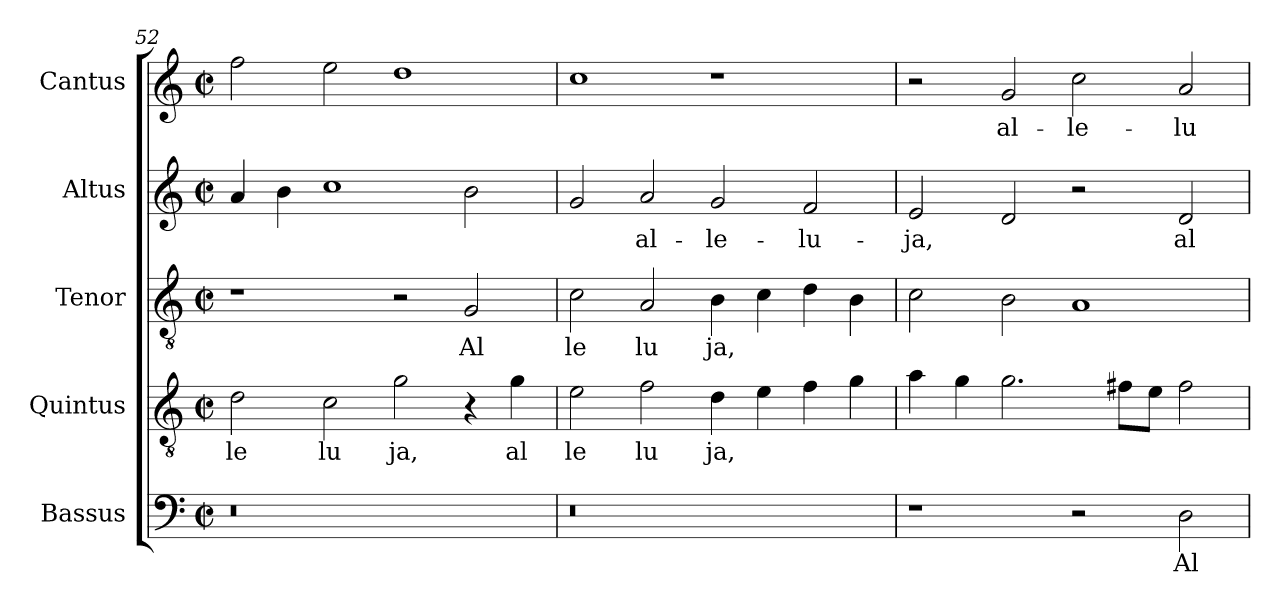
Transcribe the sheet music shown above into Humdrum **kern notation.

**kern	**text	**kern	**text	**kern	**text	**kern	**text	**kern	**text
*part5	*part5	*part4	*part4	*part3	*part3	*part2	*part2	*part1	*part1
*staff5	*staff5	*staff4	*staff4	*staff3	*staff3	*staff2	*staff2	*staff1	*staff1
*I"Bassus	*	*I"Quintus	*	*I"Tenor	*	*I"Altus	*	*I"Cantus	*
*clefF4	*	*clefGv2	*	*clefGv2	*	*clefG2	*	*clefG2	*
*M2/2	*	*M2/2	*	*M2/2	*	*M2/2	*	*M2/2	*
*met(c|)	*	*met(c|)	*	*met(c|)	*	*met(c|)	*	*met(c|)	*
=52	=52	=52	=52	=52	=52	=52	=52	=52	=52
!	!	!	!LO:LY:b:cj	!	!	!	!	!	!
0r	.	2d\	le	1r	.	4a/	.	2ff\	.
.	.	.	.	.	.	4b\	.	.	.
!	!	!	!LO:LY:b:cj	!	!	!	!	!	!
.	.	2c\	lu	.	.	1cc	.	2ee\	.
!	!	!	!LO:LY:b:cj	!	!	!	!	!	!
.	.	2g\	ja,	2r	.	.	.	1dd	.
!	!	!	!	!	!LO:LY:b:cj	!	!	!	!
.	.	4r	.	2G/	Al	2b\	.	.	.
!	!	!	!LO:LY:b:cj	!	!	!	!	!	!
.	.	4g\	al	.	.	.	.	.	.
=53	=53	=53	=53	=53	=53	=53	=53	=53	=53
!	!	!	!LO:LY:b:cj	!	!LO:LY:b:cj	!	!	!	!
0r	.	2e\	le	2c\	le	2g/	.	1cc	.
!	!	!	!LO:LY:b:cj	!	!LO:LY:b:cj	!	!LO:LY:b:cj	!	!
.	.	2f\	lu	2A/	lu	2a/	al-	.	.
!	!	!	!LO:LY:b:cj	!	!LO:LY:b:cj	!	!LO:LY:b:cj	!	!
.	.	4d\	ja,	4B\	ja,	2g/	-le-	1r	.
.	.	4e\	.	4c\	.	.	.	.	.
!	!	!	!	!	!	!	!LO:LY:b:cj	!	!
.	.	4f\	.	4d\	.	2f/	-lu-	.	.
.	.	4g\	.	4B\	.	.	.	.	.
!!LO:LB:g=z
=54	=54	=54	=54	=54	=54	=54	=54	=54	=54
!	!	!	!	!	!	!	!LO:LY:b:cj	!	!
1r	.	4a\	.	2c\	.	2e/	-ja,	2r	.
.	.	4g\	.	.	.	.	.	.	.
!	!	!	!	!	!	!	!	!	!LO:LY:b:cj
.	.	2.g\	.	2B\	.	2d/	.	2g/	al-
!	!	!	!	!	!	!	!	!	!LO:LY:b:cj
2r	.	.	.	1A	.	2r	.	2cc\	-le-
.	.	8f#\L	.	.	.	.	.	.	.
.	.	8e\J	.	.	.	.	.	.	.
!	!LO:LY:b:cj	!	!	!	!	!	!LO:LY:b:cj	!	!LO:LY:b:cj
2D\	Al-	2f#\	.	.	.	2d/	al-	2a/	-lu-
=	=	=	=	=	=	=	=	=	=
*-	*-	*-	*-	*-	*-	*-	*-	*-	*-
